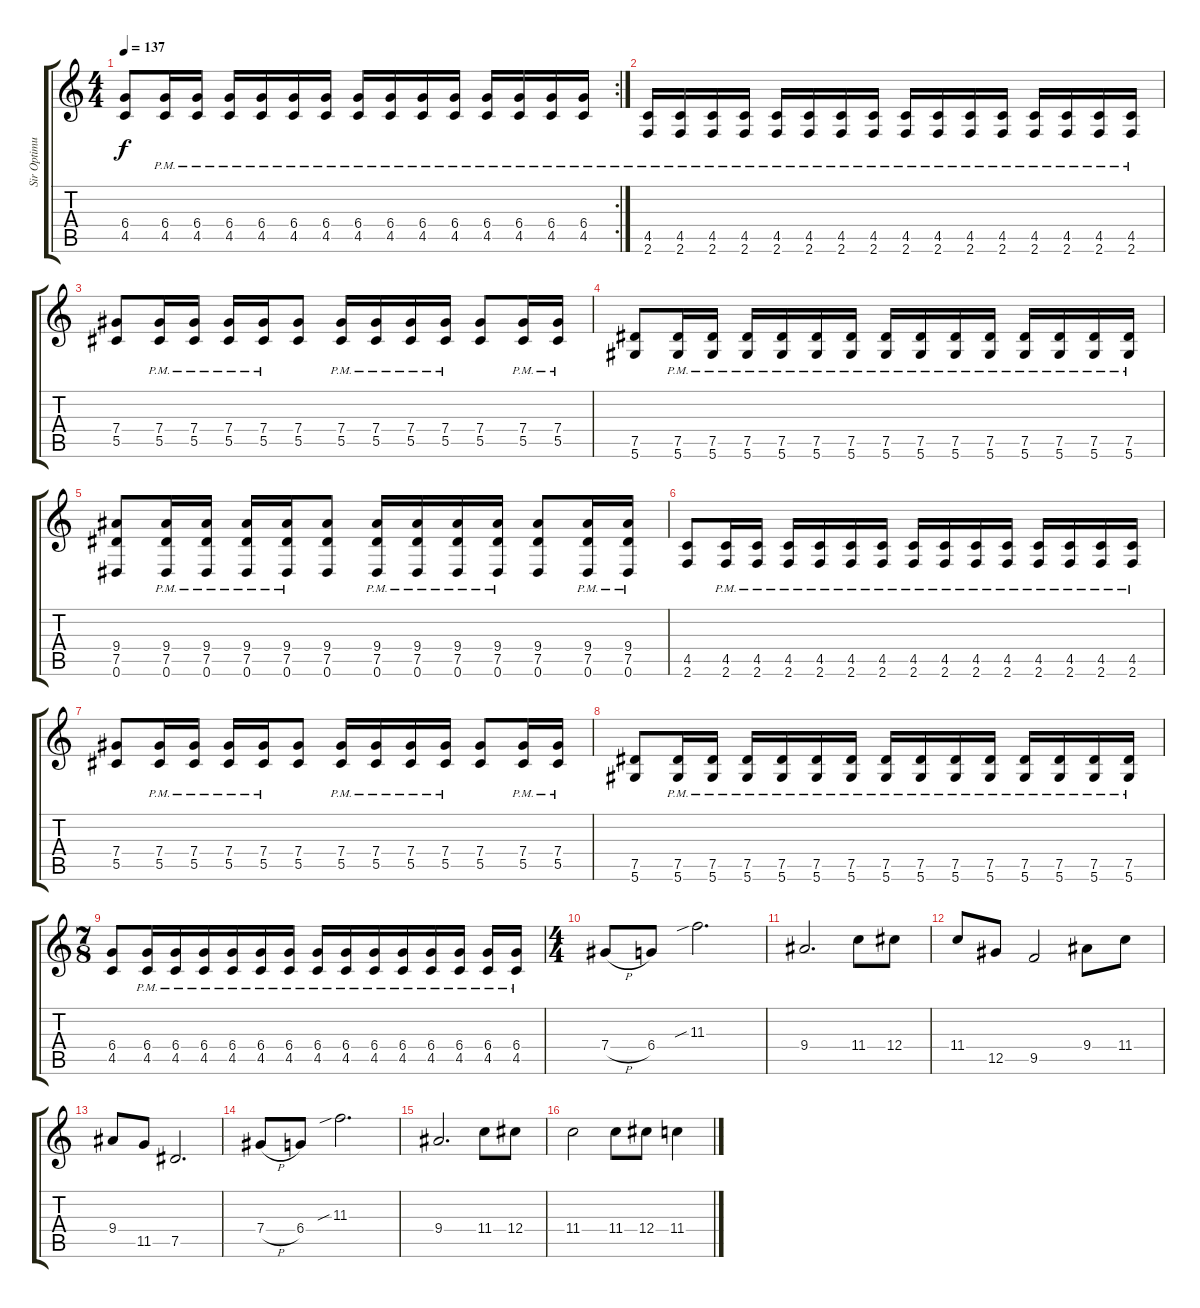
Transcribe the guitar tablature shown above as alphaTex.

\track ("Sir Optimus Prime" "Sir Optimu") {instrument distortionguitar}
\staff {score tabs}
\tuning (Eb4 Bb3 Gb3 Db3 Ab2 Eb2) {hide}
\rc 2
\ts (4 4)
\tempo 137
\clef g2
\ks c
(6.4 4.5).8{dy f} (6.4{pm} 4.5{pm}).16 (6.4{pm} 4.5{pm}).16 (6.4{pm} 4.5{pm}).16 (6.4{pm} 4.5{pm}).16 (6.4{pm} 4.5{pm}).16 (6.4{pm} 4.5{pm}).16 (6.4{pm} 4.5{pm}).16 (6.4{pm} 4.5{pm}).16 (6.4{pm} 4.5{pm}).16 (6.4{pm} 4.5{pm}).16 (6.4{pm} 4.5{pm}).16 (6.4{pm} 4.5{pm}).16 (6.4{pm} 4.5{pm}).16 (6.4{pm} 4.5{pm}).16 |
(4.5{pm} 2.6{pm}).16 (4.5{pm} 2.6{pm}).16 (4.5{pm} 2.6{pm}).16 (4.5{pm} 2.6{pm}).16 (4.5{pm} 2.6{pm}).16 (4.5{pm} 2.6{pm}).16 (4.5{pm} 2.6{pm}).16 (4.5{pm} 2.6{pm}).16 (4.5{pm} 2.6{pm}).16 (4.5{pm} 2.6{pm}).16 (4.5{pm} 2.6{pm}).16 (4.5{pm} 2.6{pm}).16 (4.5{pm} 2.6{pm}).16 (4.5{pm} 2.6{pm}).16 (4.5{pm} 2.6{pm}).16 (4.5{pm} 2.6{pm}).16 |
(7.4 5.5).8 (7.4{pm} 5.5{pm}).16 (7.4{pm} 5.5{pm}).16 (7.4{pm} 5.5{pm}).16 (7.4{pm} 5.5{pm}).16 (7.4 5.5).8 (7.4{pm} 5.5{pm}).16 (7.4{pm} 5.5{pm}).16 (7.4{pm} 5.5{pm}).16 (7.4{pm} 5.5{pm}).16 (7.4 5.5).8 (7.4{pm} 5.5{pm}).16 (7.4{pm} 5.5{pm}).16 |
(7.5 5.6).8 (7.5{pm} 5.6{pm}).16 (7.5{pm} 5.6{pm}).16 (7.5{pm} 5.6{pm}).16 (7.5{pm} 5.6{pm}).16 (7.5{pm} 5.6{pm}).16 (7.5{pm} 5.6{pm}).16 (7.5{pm} 5.6{pm}).16 (7.5{pm} 5.6{pm}).16 (7.5{pm} 5.6{pm}).16 (7.5{pm} 5.6{pm}).16 (7.5{pm} 5.6{pm}).16 (7.5{pm} 5.6{pm}).16 (7.5{pm} 5.6{pm}).16 (7.5{pm} 5.6{pm}).16 |
(9.4 7.5 0.6).8 (9.4{pm} 7.5{pm} 0.6{pm}).16 (9.4{pm} 7.5{pm} 0.6{pm}).16 (9.4{pm} 7.5{pm} 0.6{pm}).16 (9.4{pm} 7.5{pm} 0.6{pm}).16 (9.4 7.5 0.6).8 (9.4{pm} 7.5{pm} 0.6{pm}).16 (9.4{pm} 7.5{pm} 0.6{pm}).16 (9.4{pm} 7.5{pm} 0.6{pm}).16 (9.4{pm} 7.5{pm} 0.6{pm}).16 (9.4 7.5 0.6).8 (9.4{pm} 7.5{pm} 0.6{pm}).16 (9.4{pm} 7.5{pm} 0.6{pm}).16 |
(4.5 2.6).8 (4.5{pm} 2.6{pm}).16 (4.5{pm} 2.6{pm}).16 (4.5{pm} 2.6{pm}).16 (4.5{pm} 2.6{pm}).16 (4.5{pm} 2.6{pm}).16 (4.5{pm} 2.6{pm}).16 (4.5{pm} 2.6{pm}).16 (4.5{pm} 2.6{pm}).16 (4.5{pm} 2.6{pm}).16 (4.5{pm} 2.6{pm}).16 (4.5{pm} 2.6{pm}).16 (4.5{pm} 2.6{pm}).16 (4.5{pm} 2.6{pm}).16 (4.5{pm} 2.6{pm}).16 |
(7.4 5.5).8 (7.4{pm} 5.5{pm}).16 (7.4{pm} 5.5{pm}).16 (7.4{pm} 5.5{pm}).16 (7.4{pm} 5.5{pm}).16 (7.4 5.5).8 (7.4{pm} 5.5{pm}).16 (7.4{pm} 5.5{pm}).16 (7.4{pm} 5.5{pm}).16 (7.4{pm} 5.5{pm}).16 (7.4 5.5).8 (7.4{pm} 5.5{pm}).16 (7.4{pm} 5.5{pm}).16 |
(7.5 5.6).8 (7.5{pm} 5.6{pm}).16 (7.5{pm} 5.6{pm}).16 (7.5{pm} 5.6{pm}).16 (7.5{pm} 5.6{pm}).16 (7.5{pm} 5.6{pm}).16 (7.5{pm} 5.6{pm}).16 (7.5{pm} 5.6{pm}).16 (7.5{pm} 5.6{pm}).16 (7.5{pm} 5.6{pm}).16 (7.5{pm} 5.6{pm}).16 (7.5{pm} 5.6{pm}).16 (7.5{pm} 5.6{pm}).16 (7.5{pm} 5.6{pm}).16 (7.5{pm} 5.6{pm}).16 |
\ts (7 8)
(6.4 4.5).8 (6.4{pm} 4.5{pm}).16 (6.4{pm} 4.5{pm}).16 (6.4{pm} 4.5{pm}).16 (6.4{pm} 4.5{pm}).16 (6.4{pm} 4.5{pm}).16 (6.4{pm} 4.5{pm}).16 (6.4{pm} 4.5{pm}).16 (6.4{pm} 4.5{pm}).16 (6.4{pm} 4.5{pm}).16 (6.4{pm} 4.5{pm}).16 (6.4{pm} 4.5{pm}).16 (6.4{pm} 4.5{pm}).16 (6.4{pm} 4.5{pm}).16 (6.4{pm} 4.5{pm}).16 |
\ts (4 4)
7.4{h}.8{volume 13} 6.4.8 11.3{sib}.2{d} |
9.4.2{d} 11.4.8 12.4.8 |
11.4.8 12.5.8 9.5.2 9.4.8 11.4.8 |
9.4.8 11.5.8 7.5.2{d} |
7.4{h}.8 6.4.8 11.3{sib}.2{d} |
9.4.2{d} 11.4.8 12.4.8 |
11.4.2 11.4.8 12.4.8 11.4.4
